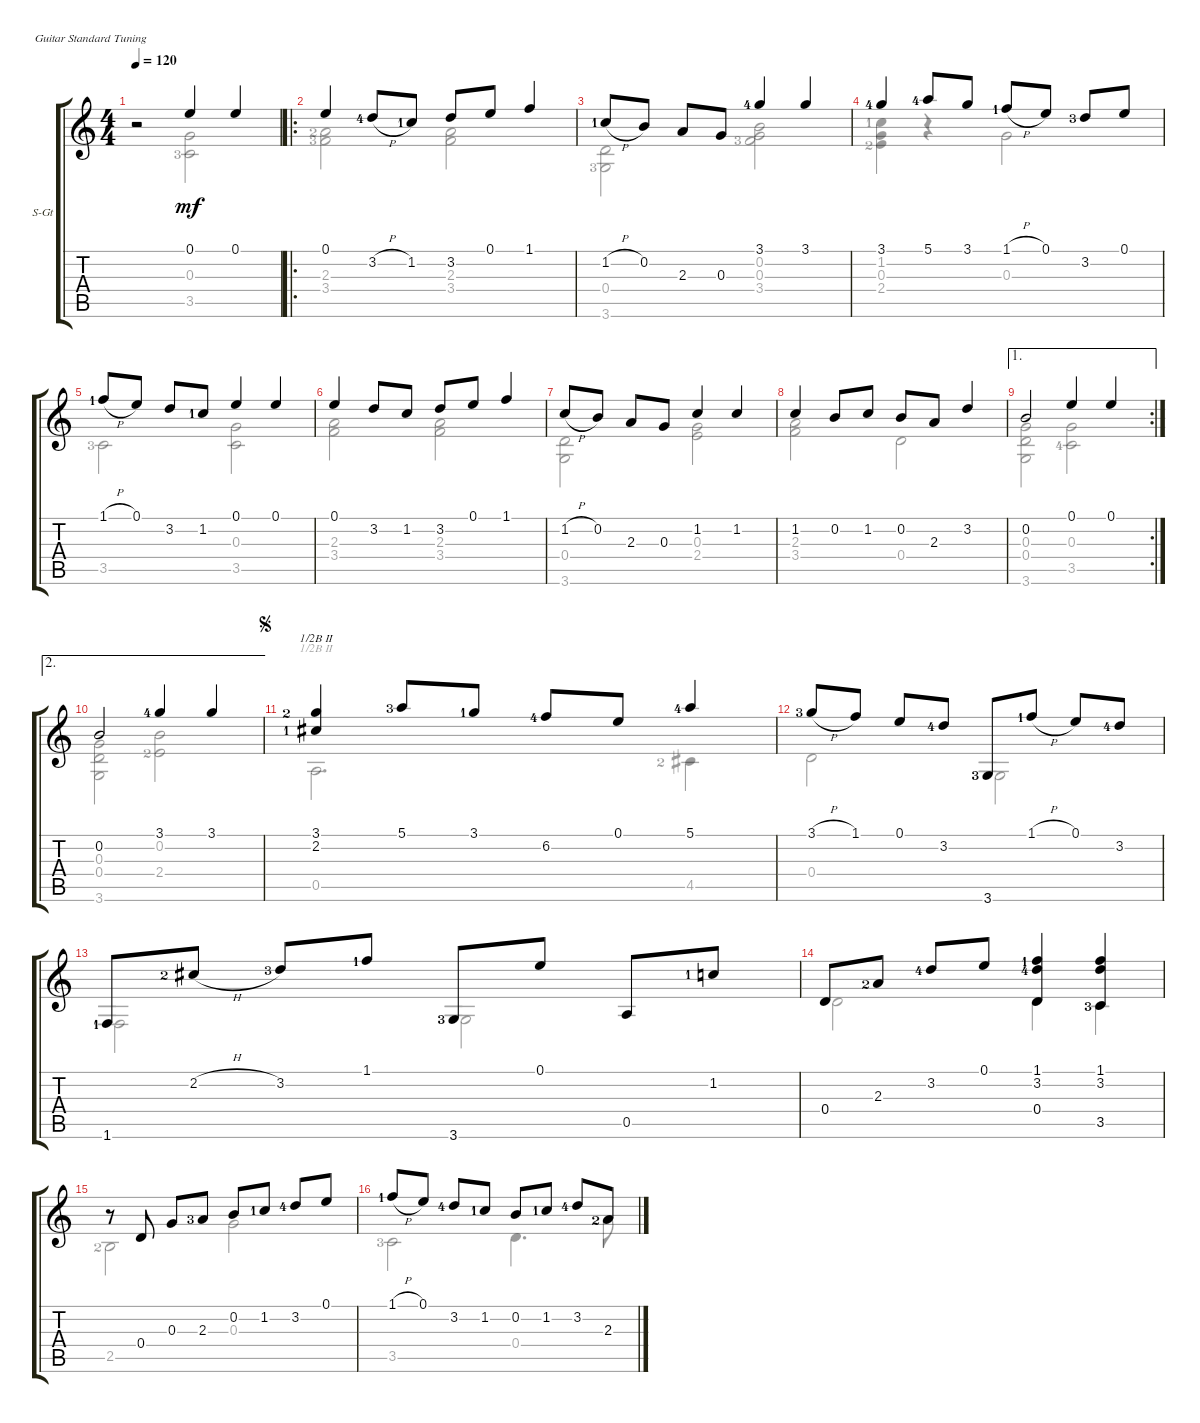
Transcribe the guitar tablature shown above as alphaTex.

\defaultSystemsLayout 4
\bracketExtendMode groupsimilarinstruments
\firstSystemTrackNameOrientation horizontal
\otherSystemsTrackNameOrientation horizontal
\track ("Steel Guitar" "S-Gt") {instrument acousticguitarsteel}
\staff {score tabs}
\tuning (E4 B3 G3 D3 A2 E2)
\voice
\ts (4 4)
\tempo 120
\clef g2
\ks c
r.2{dy mf instrument acousticguitarsteel} 0.1.4 0.1.4 |
\ro
0.1.4 3.2{h lf 5}.8 1.2{lf 2}.8 3.2.8 0.1.8 1.1.4 |
1.2{h lf 2}.8 0.2.8 2.3.8 0.3.8 3.1{lf 5}.4 3.1.4 |
3.1{lf 5}.4 5.1{lf 5}.8 3.1.8 1.1{h lf 2}.8 0.1.8 3.2{lf 4}.8 0.1.8 |
1.1{h lf 2}.8 0.1.8 3.2.8 1.2{lf 2}.8 0.1.4 0.1.4 |
0.1.4 3.2.8 1.2.8 3.2.8 0.1.8 1.1.4 |
1.2{h}.8 0.2.8 2.3.8 0.3.8 1.2.4 1.2.4 |
1.2.4 0.2.8 1.2.8 0.2.8 2.3.8 3.2.4 |
\ae 1
\rc 2
0.2.2 0.1.4 0.1.4 |
\ae 2
0.2.2 3.1{lf 5}.4 3.1.4 |
\jump segno
(3.1{lf 3} 2.2{lf 2}).4{barre (2 half)} 5.1{lf 4}.8 3.1{lf 2}.8 6.2{lf 5}.8 0.1.8 5.1{lf 5}.4 |
3.1{h lf 4}.8 1.1.8 0.1.8 3.2{lf 5}.8 3.6{lf 4}.8 1.1{h lf 2}.8 0.1.8 3.2{lf 5}.8 |
1.6{lf 2}.8 2.2{h lf 3}.8 3.2{lf 4}.8 1.1{lf 2}.8 3.6{lf 4}.8 0.1.8 0.5.8 1.2{lf 2}.8 |
0.4.8 2.3{lf 3}.8 3.2{lf 5}.8 0.1.8 (1.1{lf 2} 3.2{lf 5} 0.4).4 (1.1 3.2 3.5{lf 4}).4 |
r.8 0.4.8 0.3.8 2.3{lf 4}.8 0.2.8 1.2{lf 2}.8 3.2{lf 5}.8 0.1.8 |
1.1{h lf 2}.8 0.1.8 3.2{lf 5}.8 1.2{lf 2}.8 0.2.8 1.2{lf 2}.8 3.2{lf 5}.8 2.3{lf 3}.8
\voice
\clef g2
\ottava regular
\simile none
\ks c
r.2{dy mf} (0.3 3.5{lf 4}).2 |
(2.3{lf 3} 3.4{lf 4}).2 (3.4 2.3).2 |
(0.4 3.6{lf 4}).2 (0.2 0.3 3.4{lf 4}).2 |
(2.4{lf 3} 0.3 1.2{lf 2}).4 r.4 0.3.2 |
3.5{lf 4}.2 (3.5 0.3).2 |
(2.3 3.4).2 (3.4 2.3).2 |
(0.4 3.6).2 (2.4 0.3).2 |
(2.3 3.4).2 0.4.2 |
(0.3 0.4 3.6).2 (0.3 3.5{lf 5}).2 |
(0.3 0.4 3.6).2 (0.2 2.4{lf 3}).2 |
0.5.2{d barre (2 half)} 4.5{lf 3}.4 |
0.4.2 3.6{lf 4}.2 |
1.6{lf 2}.2 3.6{lf 4}.2 |
0.4.2 0.4.4 3.5{lf 4}.4 |
2.5{lf 3}.2 0.3.2 |
3.5{lf 4}.2 0.4.4{d} 2.3{lf 3}.8
